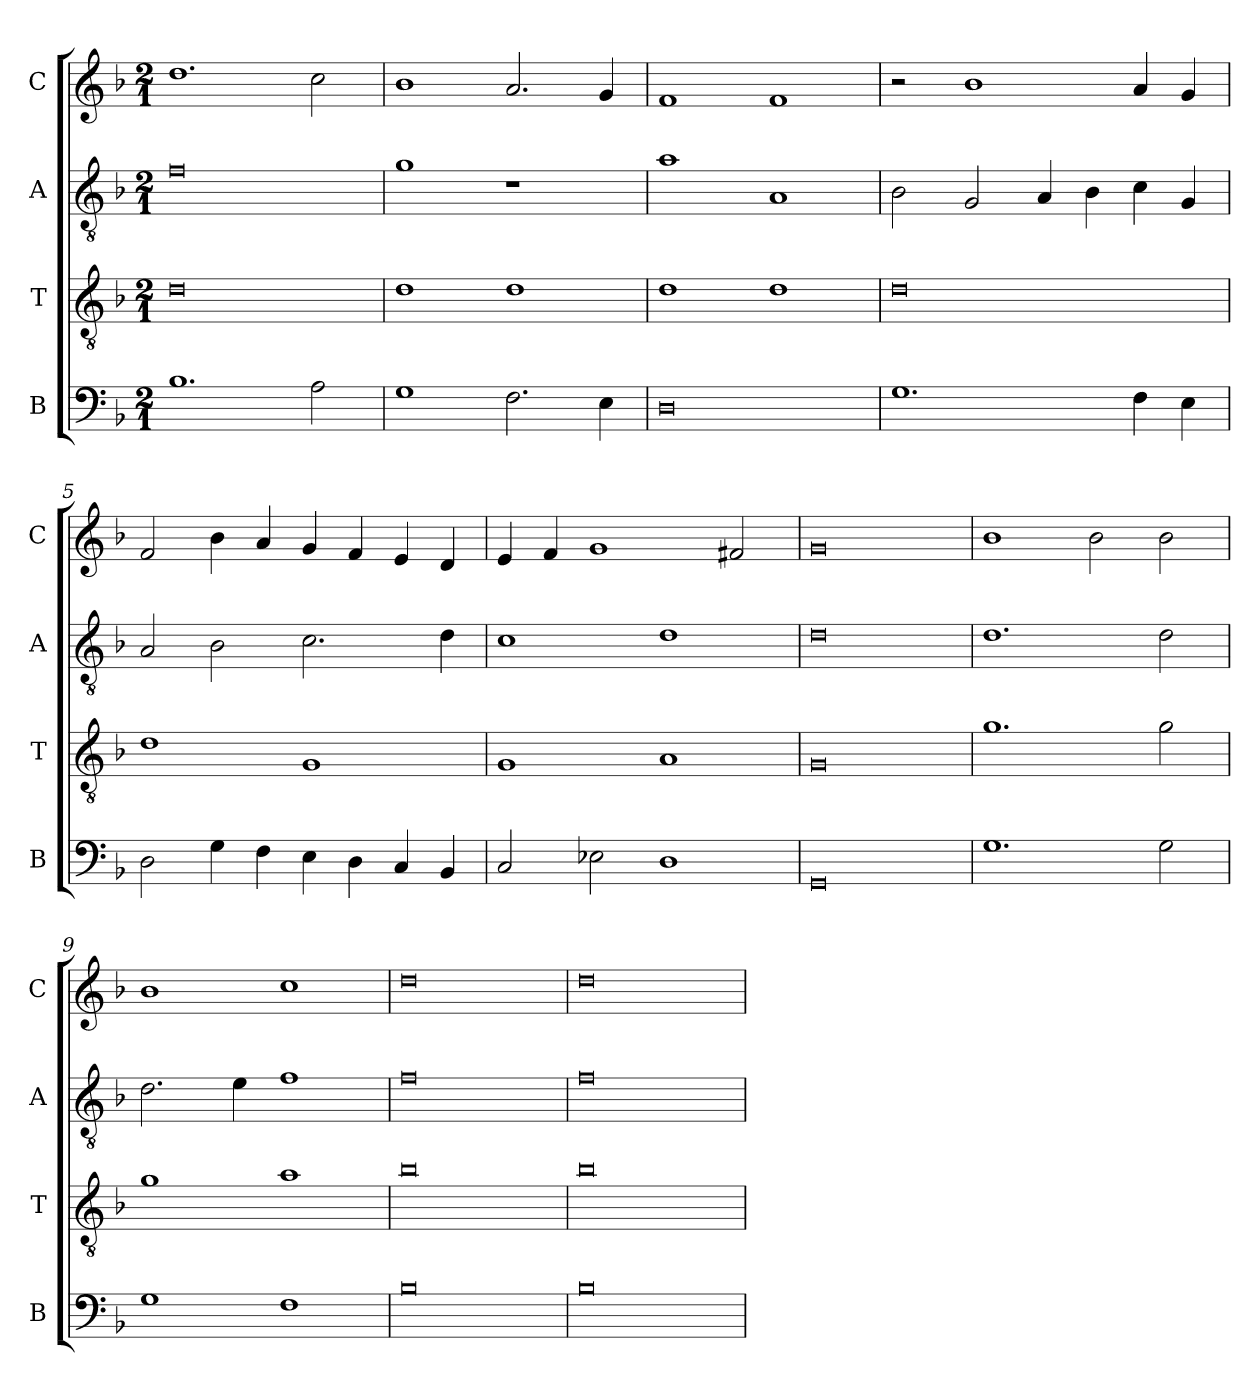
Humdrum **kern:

**kern	**kern	**kern	**kern
*part4	*part3	*part2	*part1
*staff4	*staff3	*staff2	*staff1
*I"B	*I"T	*I"A	*I"C
*I'B	*I'T	*I'A	*I'C
*clefF4	*clefGv2	*clefGv2	*clefG2
*k[b-]	*k[b-]	*k[b-]	*k[b-]
*F:	*F:	*F:	*F:
*M2/1	*M2/1	*M2/1	*M2/1
=1	=1	=1	=1
1.B-	0d	0f	1.dd
2A\	.	.	2cc\
=2	=2	=2	=2
1G	1d	1g	1b-
2.F\	1d	1r	2.a/
4E\	.	.	4g/
=3	=3	=3	=3
0D	1d	1a	1f
.	1d	1A	1f
=4	=4	=4	=4
1.G	0d	2B-\	2r
.	.	2G/	1b-
.	.	4A/	.
.	.	4B-\	.
4F\	.	4c\	4a/
4E\	.	4G/	4g/
=5	=5	=5	=5
2D\	1d	2A/	2f/
4G\	.	2B-\	4b-\
4F\	.	.	4a/
4E\	1G	2.c\	4g/
4D\	.	.	4f/
4C/	.	.	4e/
4BB-/	.	4d\	4d/
=6	=6	=6	=6
2C/	1G	1c	4e/
.	.	.	4f/
2E-X\	.	.	1g
1D	1A	1d	.
.	.	.	2f#X/
!!LO:LB:g=z
=7	=7	=7	=7
0GG	0G	0d	0g
=8	=8	=8	=8
1.G	1.g	1.d	1b-
.	.	.	2b-\
2G\	2g\	2d\	2b-\
=9	=9	=9	=9
1G	1g	2.d\	1b-
.	.	4e\	.
1F	1a	1f	1cc
=10	=10	=10	=10
0B-	0b-	0f	0dd
=11	=11	=11	=11
0B-	0b-	0f	0dd
=	=	=	=
*-	*-	*-	*-
